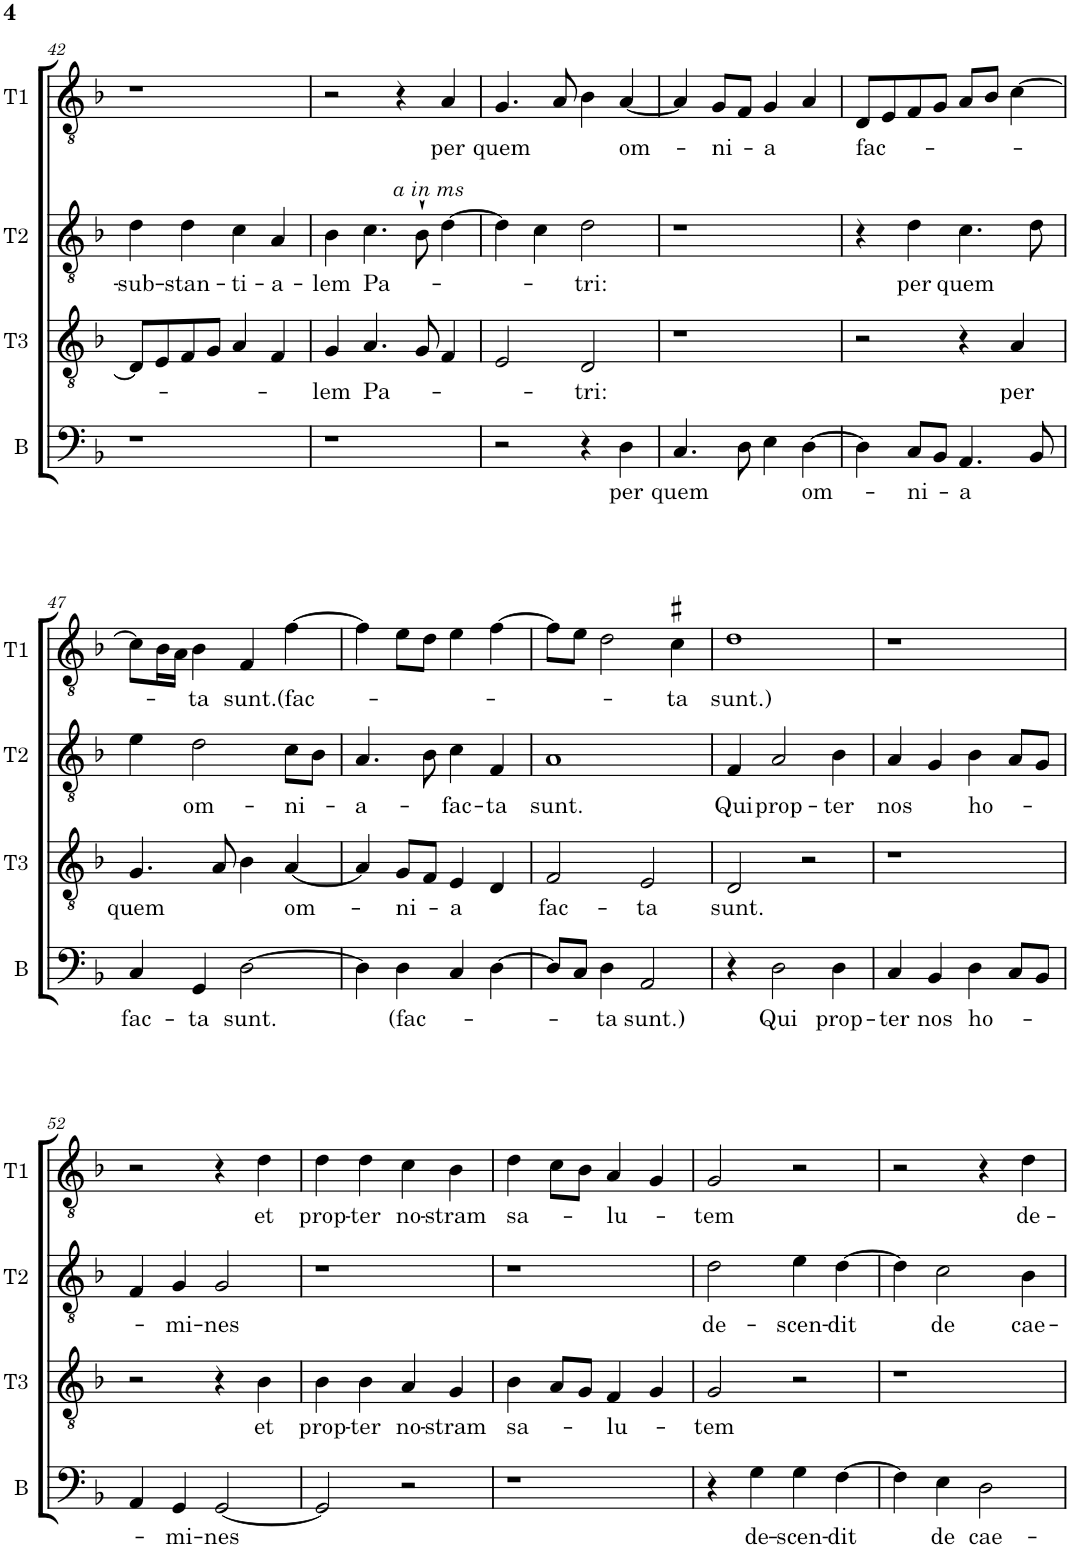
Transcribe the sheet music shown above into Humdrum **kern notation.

**kern	**text	**kern	**text	**kern	**text	**kern	**text
*part4	*part4	*part3	*part3	*part2	*part2	*part1	*part1
*staff4	*staff4	*staff3	*staff3	*staff2	*staff2	*staff1	*staff1
*I"B	*	*I"T3	*	*I"T2	*	*I"T1	*
*I'B	*	*I'T3	*	*I'T2	*	*I'T1	*
!!LO:PB:g=z
*clefF4	*	*clefGv2	*	*clefGv2	*	*clefGv2	*
*k[b-]	*	*k[b-]	*	*k[b-]	*	*k[b-]	*
*M2/2	*	*M2/2	*	*M2/2	*	*M2/2	*
*met(c|)	*	*met(c|)	*	*met(c|)	*	*met(c|)	*
=42	=42	=42	=42	=42	=42	=42	=42
!	!	!	!	!	!LO:LY:b	!	!
1r	.	8D/L]	.	4d\	-sub-	1r	.
.	.	8E/	.	.	.	.	.
!	!	!	!	!	!LO:LY:b	!	!
.	.	8F/	.	4d\	-stan-	.	.
.	.	8G/J	.	.	.	.	.
!	!	!	!	!	!LO:LY:b	!	!
.	.	4A/	.	4c\	-ti-	.	.
!	!	!	!	!	!LO:LY:b	!	!
.	.	4F/	.	4A/	-a-	.	.
=43	=43	=43	=43	=43	=43	=43	=43
!	!	!	!LO:LY:b	!	!LO:LY:b	!	!
1r	.	4G/	-lem	4B-\	-lem	2r	.
!	!	!	!LO:LY:b	!	!LO:LY:b	!	!
.	.	4.A/	Pa-	4.c\	Pa-	.	.
.	.	.	.	.	.	4r	.
!	!	!	!	!LO:TX:a:i:t=a in ms	!	!	!
.	.	8G/	.	8B-`\	.	.	.
!	!	!	!	!	!	!	!LO:LY:b
.	.	4F/	.	[4d\	.	4A/	per
=44	=44	=44	=44	=44	=44	=44	=44
!	!	!	!	!	!	!	!LO:LY:b
2r	.	2E/	.	4d\]	.	4.G/	quem
.	.	.	.	4c\	.	.	.
.	.	.	.	.	.	8A/	.
!	!	!	!LO:LY:b	!	!LO:LY:b	!	!
4r	.	2D/	-tri:	2d\	-tri:	4B-\	.
!	!LO:LY:b	!	!	!	!	!	!LO:LY:b
4D\	per	.	.	.	.	[4A/	om-
=45	=45	=45	=45	=45	=45	=45	=45
!	!LO:LY:b	!	!	!	!	!	!
4.C/	quem	1r	.	1r	.	4A/]	.
!	!	!	!	!	!	!	!LO:LY:b
.	.	.	.	.	.	8G/L	-ni-
8D\	.	.	.	.	.	8F/J	.
!	!	!	!	!	!	!	!LO:LY:b
4E\	.	.	.	.	.	4G/	-a
!	!LO:LY:b	!	!	!	!	!	!
[4D\	om-	.	.	.	.	4A/	.
=46	=46	=46	=46	=46	=46	=46	=46
!	!	!	!	!	!	!	!LO:LY:b
4D\]	.	2r	.	4r	.	8D/L	fac-
.	.	.	.	.	.	8E/	.
!	!LO:LY:b	!	!	!	!LO:LY:b	!	!
8C/L	-ni-	.	.	4d\	per	8F/	.
8BB-/J	.	.	.	.	.	8G/J	.
!	!LO:LY:b	!	!	!	!LO:LY:b	!	!
4.AA/	-a	4r	.	4.c\	quem	8A/L	.
.	.	.	.	.	.	8B-/J	.
!	!	!	!LO:LY:b	!	!	!	!
.	.	4A/	per	.	.	[4c\	.
8BB-/	.	.	.	8d\	.	.	.
!!LO:LB:g=z
=47	=47	=47	=47	=47	=47	=47	=47
!	!LO:LY:b	!	!LO:LY:b	!	!	!	!
4C/	fac-	4.G/	quem	4e\	.	8c\L]	.
.	.	.	.	.	.	16B-\L	.
.	.	.	.	.	.	16A\JJ	.
!	!LO:LY:b	!	!	!	!LO:LY:b	!	!LO:LY:b
4GG/	-ta	.	.	2d\	om-	4B-\	-ta
.	.	8A/	.	.	.	.	.
!	!LO:LY:b	!	!	!	!	!	!LO:LY:b
[2D\	sunt.	4B-\	.	.	.	4F/	sunt.
!	!	!	!LO:LY:b	!	!LO:LY:b	!	!LO:LY:b
.	.	[4A/	om-	8c\L	-ni-	[4f\	(fac-
.	.	.	.	8B-\J	.	.	.
=48	=48	=48	=48	=48	=48	=48	=48
!	!	!	!	!	!LO:LY:b	!	!
4D\]	.	4A/]	.	4.A/	-a-	4f\]	.
!	!LO:LY:b	!	!LO:LY:b	!	!	!	!
4D\	(fac-	8G/L	-ni-	.	.	8e\L	.
.	.	8F/J	.	8B-\	.	8d\J	.
!	!	!	!LO:LY:b	!	!LO:LY:b	!	!
4C/	.	4E/	-a	4c\	-fac-	4e\	.
!	!	!	!	!	!LO:LY:b	!	!
[4D\	.	4D/	.	4F/	-ta	[4f\	.
=49	=49	=49	=49	=49	=49	=49	=49
!	!	!	!LO:LY:b	!	!LO:LY:b	!	!
8D/L]	.	2F/	fac-	1A	sunt.	8f\L]	.
8C/J	.	.	.	.	.	8e\J	.
!	!LO:LY:b	!	!	!	!	!	!
4D\	-ta	.	.	.	.	2d\	.
!	!LO:LY:b	!	!LO:LY:b	!	!	!	!
2AA/	sunt.)	2E/	-ta	.	.	.	.
!	!	!	!	!	!	!	!LO:LY:b
.	.	.	.	.	.	4c#X\	-ta
=50	=50	=50	=50	=50	=50	=50	=50
!	!	!	!LO:LY:b	!	!LO:LY:b	!	!LO:LY:b
4r	.	2D/	sunt.	4F/	Qui	1d	sunt.)
!	!LO:LY:b	!	!	!	!LO:LY:b	!	!
2D\	Qui	.	.	2A/	prop-	.	.
.	.	2r	.	.	.	.	.
!	!LO:LY:b	!	!	!	!LO:LY:b	!	!
4D\	prop-	.	.	4B-\	-ter	.	.
=51	=51	=51	=51	=51	=51	=51	=51
!	!LO:LY:b	!	!	!	!LO:LY:b	!	!
4C/	-ter	1r	.	4A/	nos	1r	.
!	!LO:LY:b	!	!	!	!	!	!
4BB-/	nos	.	.	4G/	.	.	.
!	!LO:LY:b	!	!	!	!LO:LY:b	!	!
4D\	ho-	.	.	4B-\	ho-	.	.
8C/L	.	.	.	8A/L	.	.	.
8BB-/J	.	.	.	8G/J	.	.	.
!!LO:LB:g=z
=52	=52	=52	=52	=52	=52	=52	=52
4AA/	.	2r	.	4F/	.	2r	.
!	!LO:LY:b	!	!	!	!LO:LY:b	!	!
4GG/	-mi-	.	.	4G/	-mi-	.	.
!	!LO:LY:b	!	!	!	!LO:LY:b	!	!
[2GG/	-nes	4r	.	2G/	-nes	4r	.
!	!	!	!LO:LY:b	!	!	!	!LO:LY:b
.	.	4B-\	et	.	.	4d\	et
=53	=53	=53	=53	=53	=53	=53	=53
!	!	!	!LO:LY:b	!	!	!	!LO:LY:b
2GG/]	.	4B-\	prop-	1r	.	4d\	prop-
!	!	!	!LO:LY:b	!	!	!	!LO:LY:b
.	.	4B-\	-ter	.	.	4d\	-ter
!	!	!	!LO:LY:b	!	!	!	!LO:LY:b
2r	.	4A/	no-	.	.	4c\	no-
!	!	!	!LO:LY:b	!	!	!	!LO:LY:b
.	.	4G/	-stram	.	.	4B-\	-stram
=54	=54	=54	=54	=54	=54	=54	=54
!	!	!	!LO:LY:b	!	!	!	!LO:LY:b
1r	.	4B-\	sa-	1r	.	4d\	sa-
.	.	8A/L	.	.	.	8c\L	.
.	.	8G/J	.	.	.	8B-\J	.
!	!	!	!LO:LY:b	!	!	!	!LO:LY:b
.	.	4F/	-lu-	.	.	4A/	-lu-
.	.	4G/	.	.	.	4G/	.
=55	=55	=55	=55	=55	=55	=55	=55
!	!	!	!LO:LY:b	!	!LO:LY:b	!	!LO:LY:b
4r	.	2G/	-tem	2d\	de-	2G/	-tem
!	!LO:LY:b	!	!	!	!	!	!
4G\	de-	.	.	.	.	.	.
!	!LO:LY:b	!	!	!	!LO:LY:b	!	!
4G\	-scen-	2r	.	4e\	-scen-	2r	.
!	!LO:LY:b	!	!	!	!LO:LY:b	!	!
[4F\	-dit	.	.	[4d\	-dit	.	.
=56	=56	=56	=56	=56	=56	=56	=56
4F\]	.	1r	.	4d\]	.	2r	.
!	!LO:LY:b	!	!	!	!LO:LY:b	!	!
4E\	de	.	.	2c\	de	.	.
!	!LO:LY:b	!	!	!	!	!	!
2D\	cae-	.	.	.	.	4r	.
!	!	!	!	!	!LO:LY:b	!	!LO:LY:b
.	.	.	.	4B-\	cae-	4d\	de-
=	=	=	=	=	=	=	=
*-	*-	*-	*-	*-	*-	*-	*-
